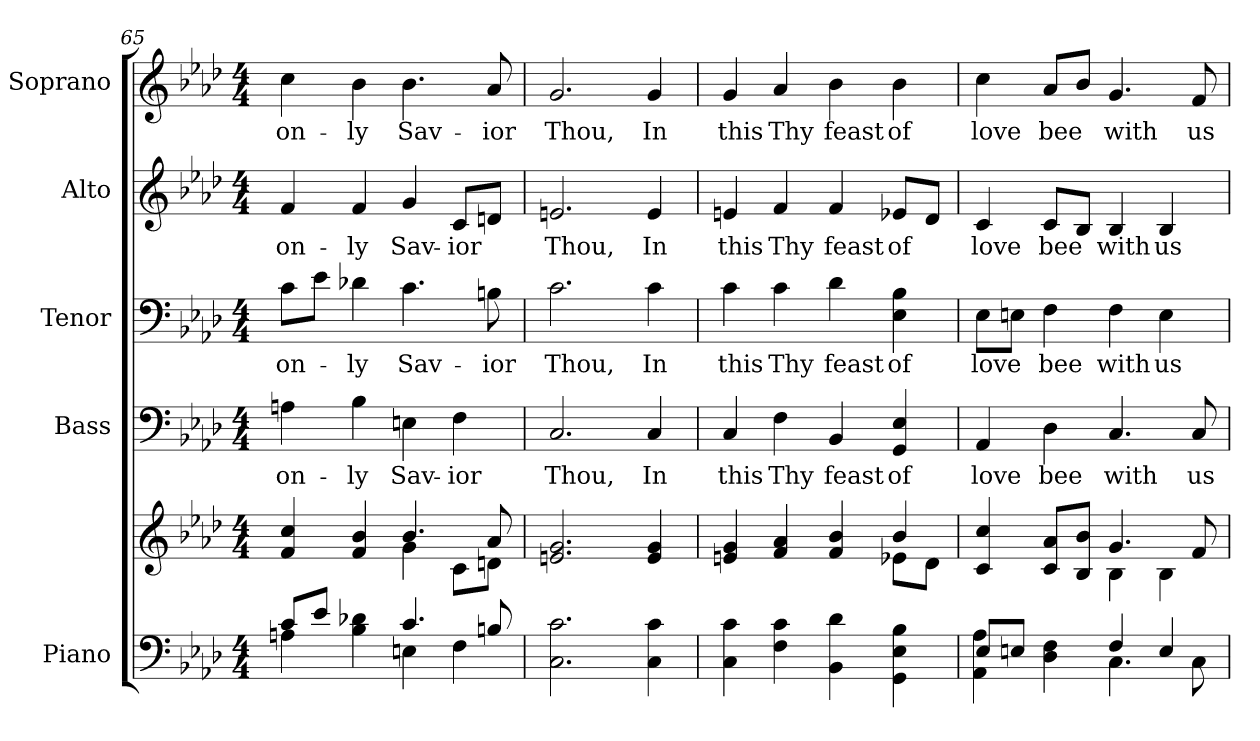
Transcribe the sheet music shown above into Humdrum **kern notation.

**kern	**kern	**kern	**text	**kern	**text	**kern	**text	**kern	**text
*part5	*part5	*part4	*part4	*part3	*part3	*part2	*part2	*part1	*part1
*staff6	*staff5	*staff4	*staff4	*staff3	*staff3	*staff2	*staff2	*staff1	*staff1
*I"Piano	*	*I"Bass	*	*I"Tenor	*	*I"Alto	*	*I"Soprano	*
*I'Pno.	*	*I'B.	*	*I'T.	*	*I'A.	*	*I'S.	*
*clefF4	*clefG2	*clefF4	*	*clefF4	*	*clefG2	*	*clefG2	*
*k[b-e-a-d-]	*k[b-e-a-d-]	*k[b-e-a-d-]	*	*k[b-e-a-d-]	*	*k[b-e-a-d-]	*	*k[b-e-a-d-]	*
*A-:	*A-:	*A-:	*	*A-:	*	*A-:	*	*A-:	*
*M4/4	*M4/4	*M4/4	*	*M4/4	*	*M4/4	*	*M4/4	*
=65	=65	=65	=65	=65	=65	=65	=65	=65	=65
*^	*^	*	*	*	*	*	*	*	*
!	!	!	!	!	!LO:LY:b:color=#000000	!	!	!	!	!	!
!	!	!	!	!	!	!	!LO:LY:b:color=#000000	!	!	!	!
!	!	!	!	!	!	!	!	!	!LO:LY:b:color=#000000	!	!
!	!	!	!	!	!	!	!	!	!	!	!LO:LY:b:color=#000000
8ci/L	4Ani\	4fi/ 4cci	2ryy	4Ani\	on-	8ci\L	on-	4fi/	on-	4cci\	on-
8e-i/J	.	.	.	.	.	8e-i\J	.	.	.	.	.
!	!	!	!	!	!LO:LY:b:color=#000000	!	!	!	!	!	!
!	!	!	!	!	!	!	!LO:LY:b:color=#000000	!	!	!	!
!	!	!	!	!	!	!	!	!	!LO:LY:b:color=#000000	!	!
!	!	!	!	!	!	!	!	!	!	!	!LO:LY:b:color=#000000
4B-i\ 4d-Xi	4ryy	4fi/ 4b-i	.	4B-i\	-ly	4d-Xi\	-ly	4fi/	-ly	4b-i\	-ly
!	!	!	!	!	!LO:LY:b:color=#000000	!	!	!	!	!	!
!	!	!	!	!	!	!	!LO:LY:b:color=#000000	!	!	!	!
!	!	!	!	!	!	!	!	!	!LO:LY:b:color=#000000	!	!
!	!	!	!	!	!	!	!	!	!	!	!LO:LY:b:color=#000000
4.ci/	4Eni\	4.b-i/	4gi\	4Eni\	Sav-	4.ci\	Sav-	4gi/	Sav-	4.b-i\	Sav-
!	!	!	!	!	!LO:LY:b:color=#000000	!	!	!	!	!	!
!	!	!	!	!	!	!	!	!	!LO:LY:b:color=#000000	!	!
.	4Fi\	.	8ci\L	4Fi\	-ior	.	.	8ci/L	-ior	.	.
!	!	!	!	!	!	!	!LO:LY:b:color=#000000	!	!	!	!
!	!	!	!	!	!	!	!	!	!	!	!LO:LY:b:color=#000000
8Bni/	.	8a-i/	8dni\J	.	.	8Bni\	-ior	8dni/J	.	8a-i/	-ior
*v	*v	*	*	*	*	*	*	*	*	*	*
*	*v	*v	*	*	*	*	*	*	*	*
!!LO:PB:g=z
=66	=66	=66	=66	=66	=66	=66	=66	=66	=66
*	*^	*	*	*	*	*	*	*	*
!	!	!	!	!LO:LY:b:color=#000000	!	!	!	!	!	!
*	*v	*v	*	*	*	*	*	*	*	*
*	*^	*	*	*	*	*	*	*	*
!	!	!	!	!	!	!LO:LY:b:color=#000000	!	!	!	!
*	*v	*v	*	*	*	*	*	*	*	*
*	*^	*	*	*	*	*	*	*	*
!	!	!	!	!	!	!	!	!LO:LY:b:color=#000000	!	!
*	*v	*v	*	*	*	*	*	*	*	*
*	*^	*	*	*	*	*	*	*	*
!	!	!	!	!	!	!	!	!	!	!LO:LY:b:color=#000000
*	*v	*v	*	*	*	*	*	*	*	*
2.Ci\ 2.ci	2.eni/ 2.gi	2.Ci/	Thou,	2.ci\	Thou,	2.eni/	Thou,	2.gi/	Thou,
!	!	!	!LO:LY:b:color=#000000	!	!	!	!	!	!
!	!	!	!	!	!LO:LY:b:color=#000000	!	!	!	!
!	!	!	!	!	!	!	!LO:LY:b:color=#000000	!	!
!	!	!	!	!	!	!	!	!	!LO:LY:b:color=#000000
4Ci\ 4ci	4ei/ 4gi	4Ci/	In	4ci\	In	4ei/	In	4gi/	In
=67	=67	=67	=67	=67	=67	=67	=67	=67	=67
*	*^	*	*	*	*	*	*	*	*
!	!	!	!	!LO:LY:b:color=#000000	!	!	!	!	!	!
!	!	!	!	!	!	!LO:LY:b:color=#000000	!	!	!	!
!	!	!	!	!	!	!	!	!LO:LY:b:color=#000000	!	!
!	!	!	!	!	!	!	!	!	!	!LO:LY:b:color=#000000
4Ci\ 4ci	4eni/ 4gi	2ryy	4Ci/	this	4ci\	this	4eni/	this	4gi/	this
!	!	!	!	!LO:LY:b:color=#000000	!	!	!	!	!	!
!	!	!	!	!	!	!LO:LY:b:color=#000000	!	!	!	!
!	!	!	!	!	!	!	!	!LO:LY:b:color=#000000	!	!
!	!	!	!	!	!	!	!	!	!	!LO:LY:b:color=#000000
4Fi\ 4ci	4fi/ 4a-i	.	4Fi\	Thy	4ci\	Thy	4fi/	Thy	4a-i/	Thy
!	!	!	!	!LO:LY:b:color=#000000	!	!	!	!	!	!
!	!	!	!	!	!	!LO:LY:b:color=#000000	!	!	!	!
!	!	!	!	!	!	!	!	!LO:LY:b:color=#000000	!	!
!	!	!	!	!	!	!	!	!	!	!LO:LY:b:color=#000000
4BB-i\ 4d-i	4fi/ 4b-i	4ryy	4BB-i/	feast	4d-i\	feast	4fi/	feast	4b-i\	feast
!	!	!	!	!LO:LY:b:color=#000000	!	!	!	!	!	!
!	!	!	!	!	!	!LO:LY:b:color=#000000	!	!	!	!
!	!	!	!	!	!	!	!	!LO:LY:b:color=#000000	!	!
!	!	!	!	!	!	!	!	!	!	!LO:LY:b:color=#000000
4GGi\ 4E-i 4B-i	4b-i/	8e-Xi\L	4GGi/ 4E-i	of	4E-i\ 4B-i	of	8e-Xi/L	of	4b-i\	of
.	.	8d-i\J	.	.	.	.	8d-i/J	.	.	.
!!LO:PB:g=z
=68	=68	=68	=68	=68	=68	=68	=68	=68	=68	=68
*^	*	*	*	*	*	*	*	*	*	*
!	!	!	!	!	!LO:LY:b:color=#000000	!	!	!	!	!	!
!	!	!	!	!	!	!	!LO:LY:b:color=#000000	!	!	!	!
!	!	!	!	!	!	!	!	!	!LO:LY:b:color=#000000	!	!
!	!	!	!	!	!	!	!	!	!	!	!LO:LY:b:color=#000000
8E-i/L	4AA-i\ 4A-i	4ci/ 4cci	2ryy	4AA-i/	love	8E-i\L	love	4ci/	love	4cci\	love
8Eni/J	.	.	.	.	.	8Eni\J	.	.	.	.	.
!	!	!	!	!	!LO:LY:b:color=#000000	!	!	!	!	!	!
!	!	!	!	!	!	!	!LO:LY:b:color=#000000	!	!	!	!
!	!	!	!	!	!	!	!	!	!LO:LY:b:color=#000000	!	!
!	!	!	!	!	!	!	!	!	!	!	!LO:LY:b:color=#000000
4D-i\ 4Fi	4ryy	8ci/ 8a-iL	.	4D-i\	bee	4Fi\	bee	8ci/L	bee	8a-i/L	bee
.	.	8B-i/ 8b-iJ	.	.	.	.	.	8B-i/J	.	8b-i/J	.
!	!	!	!	!	!LO:LY:b:color=#000000	!	!	!	!	!	!
!	!	!	!	!	!	!	!LO:LY:b:color=#000000	!	!	!	!
!	!	!	!	!	!	!	!	!	!LO:LY:b:color=#000000	!	!
!	!	!	!	!	!	!	!	!	!	!	!LO:LY:b:color=#000000
4Fi/	4.Ci\	4.gi/	4B-i\	4.Ci/	with	4Fi\	with	4B-i/	with	4.gi/	with
!	!	!	!	!	!	!	!LO:LY:b:color=#000000	!	!	!	!
!	!	!	!	!	!	!	!	!	!LO:LY:b:color=#000000	!	!
4Ei/	.	.	4B-i\	.	.	4Ei\	us	4B-i/	us	.	.
!	!	!	!	!	!LO:LY:b:color=#000000	!	!	!	!	!	!
!	!	!	!	!	!	!	!	!	!	!	!LO:LY:b:color=#000000
.	8Ci\	8fi/	.	8Ci/	us	.	.	.	.	8fi/	us
*v	*v	*	*	*	*	*	*	*	*	*	*
*	*v	*v	*	*	*	*	*	*	*	*
=	=	=	=	=	=	=	=	=	=
*-	*-	*-	*-	*-	*-	*-	*-	*-	*-
